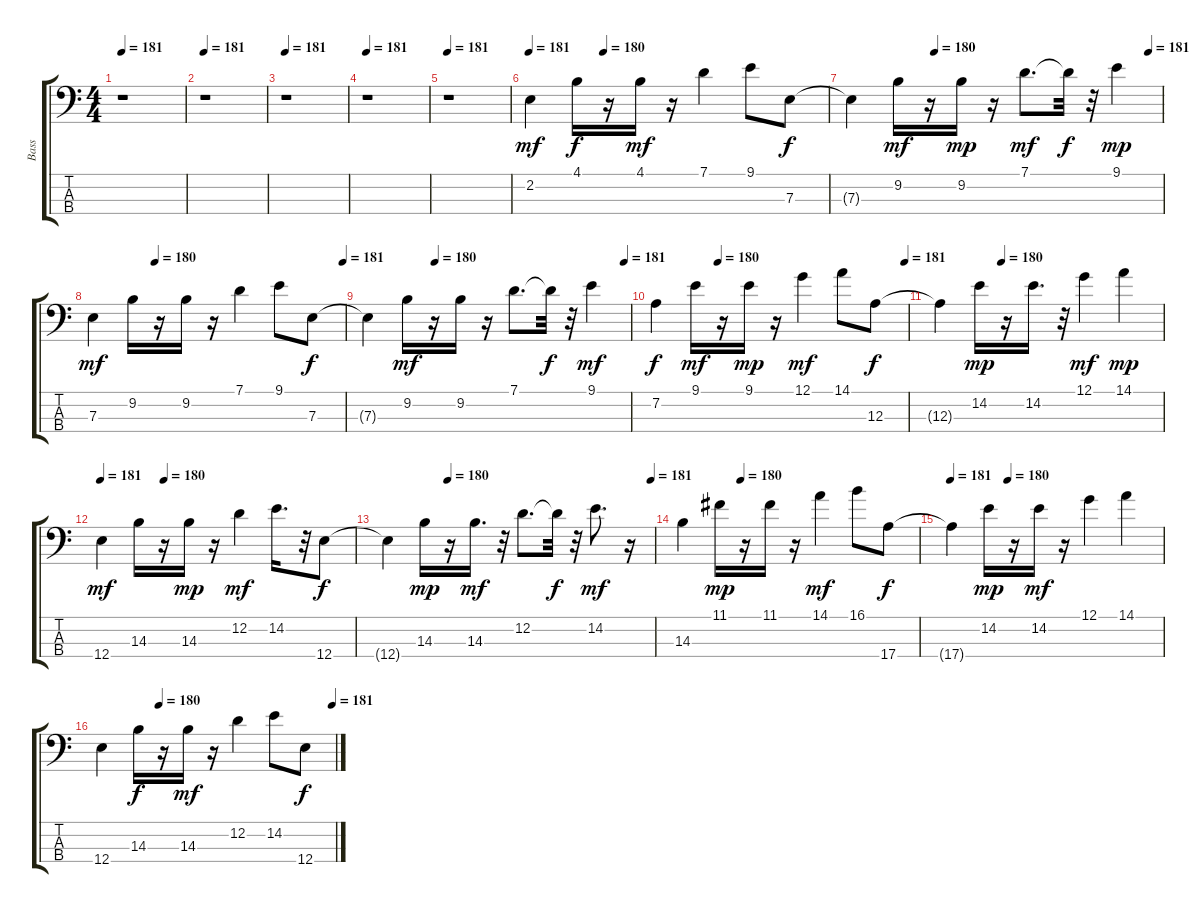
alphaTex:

\track ("Bass" "Bass") {instrument fretlessbass}
\staff {score tabs}
\tuning (G2 D2 A1 E1) {hide}
\ts (4 4)
\tempo 181
\clef f4
\ks c
r.1{dy f} |
\tempo 181
r.1 |
\tempo 181
r.1 |
\tempo 181
r.1 |
\tempo 181
r.1 |
\tempo 181
\tempo (180 0.25)
2.2.4{dy mf} 4.1.16{dy f} r.16 4.1.16{dy mf} r.16 7.1.4 9.1.8 7.3.8{dy f} |
\tempo (180 0.2708333333333333)
\tempo (181 0.9583333333333334)
7.3{t}.4 9.2.16{dy mf} r.16 9.2.16{dy mp} r.16 7.1.8{d dy mf} 7.1{t}.32{dy f} r.32 9.1.4{dy mp} |
\tempo (180 0.25)
\tempo (181 0.9947916666666666)
7.3.4{dy mf} 9.2.16 r.16 9.2.16 r.16 7.1.4 9.1.8 7.3.8{dy f} |
\tempo (180 0.2604166666666667)
\tempo (181 0.9791666666666666)
7.3{t}.4 9.2.16{dy mf} r.16 9.2.16 r.16 7.1.8{d} 7.1{t}.32{dy f} r.32 9.1.4{dy mf} |
\tempo (180 0.25)
\tempo (181 0.9895833333333334)
7.2.4{dy f} 9.1.16{dy mf} r.16 9.1.16{dy mp} r.16 12.1.4{dy mf} 14.1.8 12.3.8{dy f} |
\tempo (180 0.28125)
12.3{t}.4 14.2.16{dy mp} r.16 14.2.16{d} r.32 12.1.4{dy mf} 14.1.4{dy mp} |
\tempo 181
\tempo (180 0.25)
12.4.4{dy mf} 14.3.16 r.16 14.3.16{dy mp} r.16 12.2.4{dy mf} 14.2.16{d} r.32 12.4.8{dy f} |
\tempo (180 0.22916666666666666)
\tempo (181 0.9895833333333334)
12.4{t}.4 14.3.16{dy mp} r.16 14.3.16{d dy mf} r.32 12.2.8{d} 12.2{t}.32{dy f} r.32 14.2.8{d dy mf} r.16 |
\tempo (180 0.25)
14.3.4 11.1.16{dy mp} r.16 11.1.16 r.16 14.1.4{dy mf} 16.1.8 17.4.8{dy f} |
\tempo 181
\tempo (180 0.2708333333333333)
17.4{t}.4 14.2.16{dy mp} r.16 14.2.16{dy mf} r.16 12.1.4 14.1.4 |
\tempo (180 0.25)
\tempo (181 0.9895833333333334)
12.4.4 14.3.16{dy f} r.16 14.3.16{dy mf} r.16 12.2.4 14.2.8 12.4.8{dy f}
